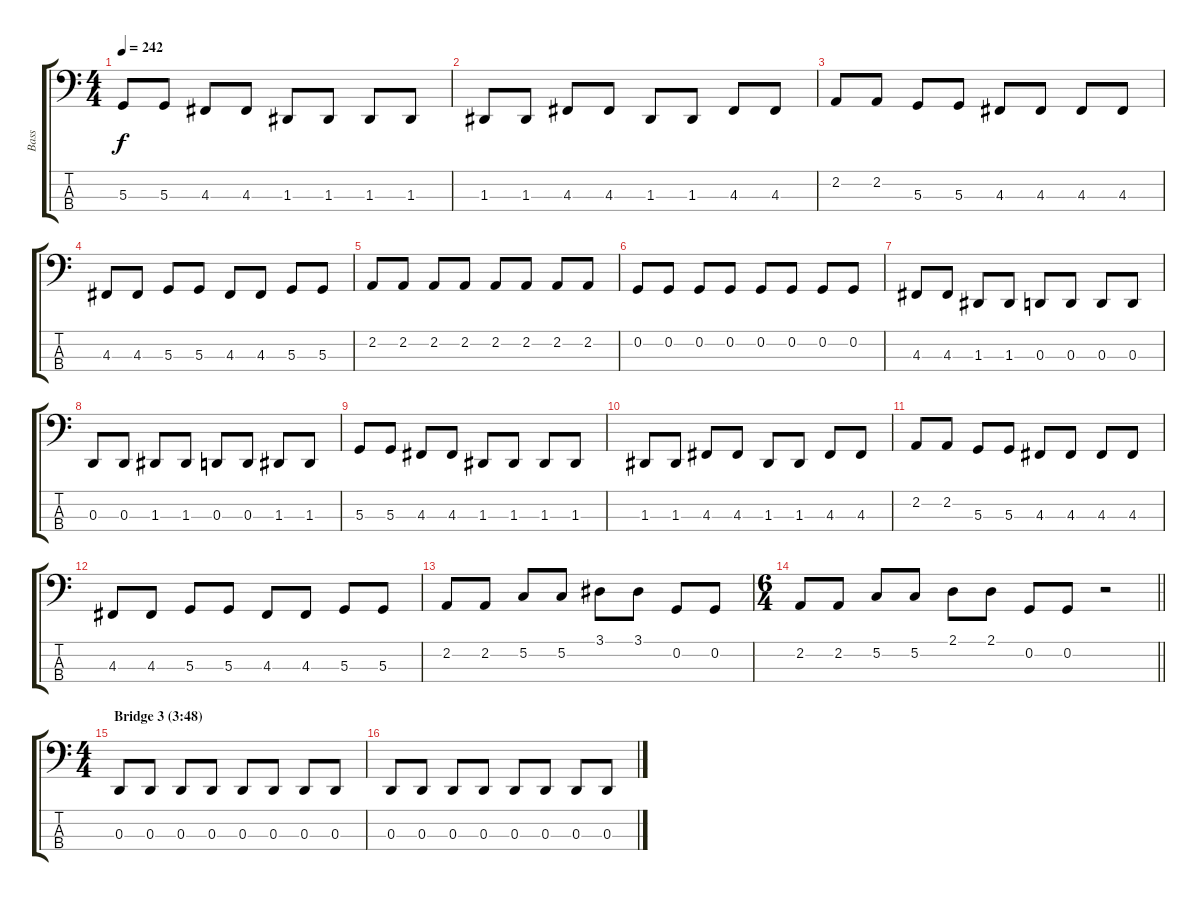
\track ("Bass" "Bass") {instrument slapbass1}
\staff {score tabs}
\tuning (C2 G1 D1 A0) {hide}
\ts (4 4)
\tempo 242
\clef f4
\ks c
5.3.8{dy f} 5.3.8 4.3.8 4.3.8 1.3.8 1.3.8 1.3.8 1.3.8 |
1.3.8 1.3.8 4.3.8 4.3.8 1.3.8 1.3.8 4.3.8 4.3.8 |
2.2.8 2.2.8 5.3.8 5.3.8 4.3.8 4.3.8 4.3.8 4.3.8 |
4.3.8 4.3.8 5.3.8 5.3.8 4.3.8 4.3.8 5.3.8 5.3.8 |
2.2.8 2.2.8 2.2.8 2.2.8 2.2.8 2.2.8 2.2.8 2.2.8 |
0.2.8 0.2.8 0.2.8 0.2.8 0.2.8 0.2.8 0.2.8 0.2.8 |
4.3.8 4.3.8 1.3.8 1.3.8 0.3.8 0.3.8 0.3.8 0.3.8 |
0.3.8 0.3.8 1.3.8 1.3.8 0.3.8 0.3.8 1.3.8 1.3.8 |
5.3.8 5.3.8 4.3.8 4.3.8 1.3.8 1.3.8 1.3.8 1.3.8 |
1.3.8 1.3.8 4.3.8 4.3.8 1.3.8 1.3.8 4.3.8 4.3.8 |
2.2.8 2.2.8 5.3.8 5.3.8 4.3.8 4.3.8 4.3.8 4.3.8 |
4.3.8 4.3.8 5.3.8 5.3.8 4.3.8 4.3.8 5.3.8 5.3.8 |
2.2.8 2.2.8 5.2.8 5.2.8 3.1.8 3.1.8 0.2.8 0.2.8 |
\ts (6 4)
\barLineRight lightlight
2.2.8 2.2.8 5.2.8 5.2.8 2.1.8 2.1.8 0.2.8 0.2.8 r.2 |
\ts (4 4)
\section ("" "Bridge 3 (3:48)")
0.3.8 0.3.8 0.3.8 0.3.8 0.3.8 0.3.8 0.3.8 0.3.8 |
0.3.8 0.3.8 0.3.8 0.3.8 0.3.8 0.3.8 0.3.8 0.3.8
